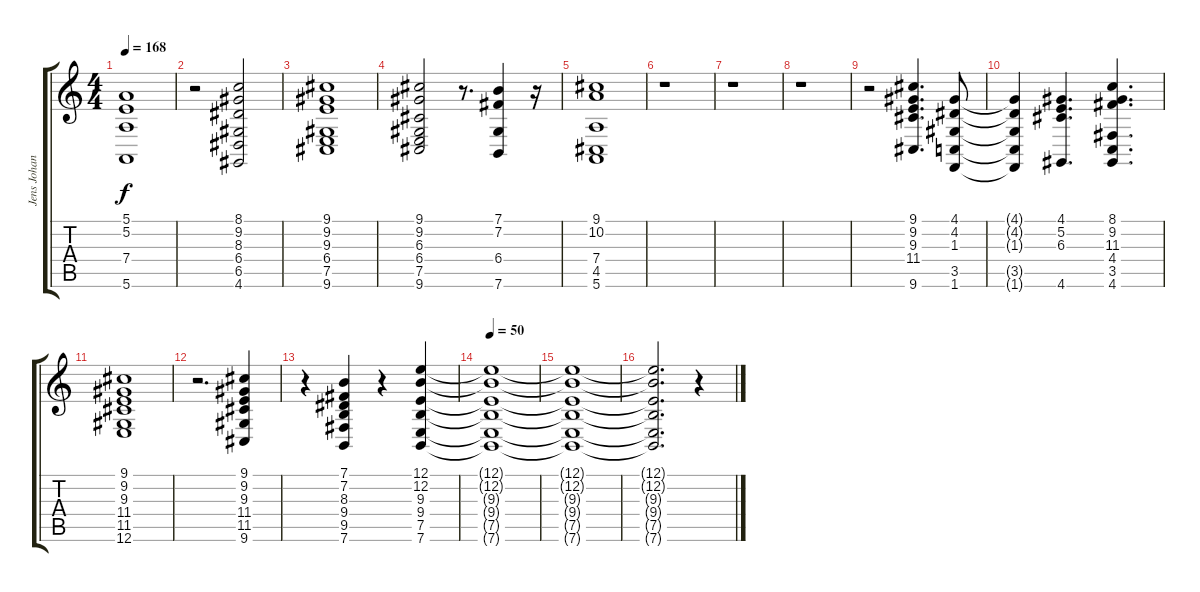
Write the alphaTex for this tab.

\track ("Jens Johansson (Keyboards 2)" "Jens Johan") {instrument choiraahs}
\staff {score tabs}
\tuning (E4 B3 G3 D3 A2 E2) {hide}
\ts (4 4)
\tempo 168
\clef g2
\ks c
(5.1 5.2 7.4 5.6).1{dy f} |
r.2 (8.1 9.2 8.3 6.4 6.5 4.6).2 |
(9.1 9.2 9.3 6.4 7.5 9.6).1 |
(9.1 9.2 6.3 6.4 7.5 9.6).2 r.8{d} (7.1 7.2 6.4 7.6).4 r.16 |
(9.1 10.2 7.4 4.5 5.6).1 |
r.1 |
r.1 |
r.1 |
r.2 (9.1 9.2 9.3 11.4 9.6).4{d} (4.1 4.2 1.3 3.5 1.6).8 |
(4.1{t} 4.2{t} 1.3{t} 3.5{t} 1.6{t}).4 (4.1 5.2 6.3 4.6).4{d} (8.1 9.2 11.3 4.4 3.5 4.6).4{d} |
(9.1 9.2 9.3 11.4 11.5 12.6).1 |
r.2{d} (9.1 9.2 9.3 11.4 11.5 9.6).4 |
r.4 (7.1 7.2 8.3 9.4 9.5 7.6).4 r.4 (12.1 12.2 9.3 9.4 7.5 7.6).4 |
\tempo 50
(12.1{t} 12.2{t} 9.3{t} 9.4{t} 7.5{t} 7.6{t}).1 |
(12.1{t} 12.2{t} 9.3{t} 9.4{t} 7.5{t} 7.6{t}).1 |
(12.1{t} 12.2{t} 9.3{t} 9.4{t} 7.5{t} 7.6{t}).2{d} r.4
